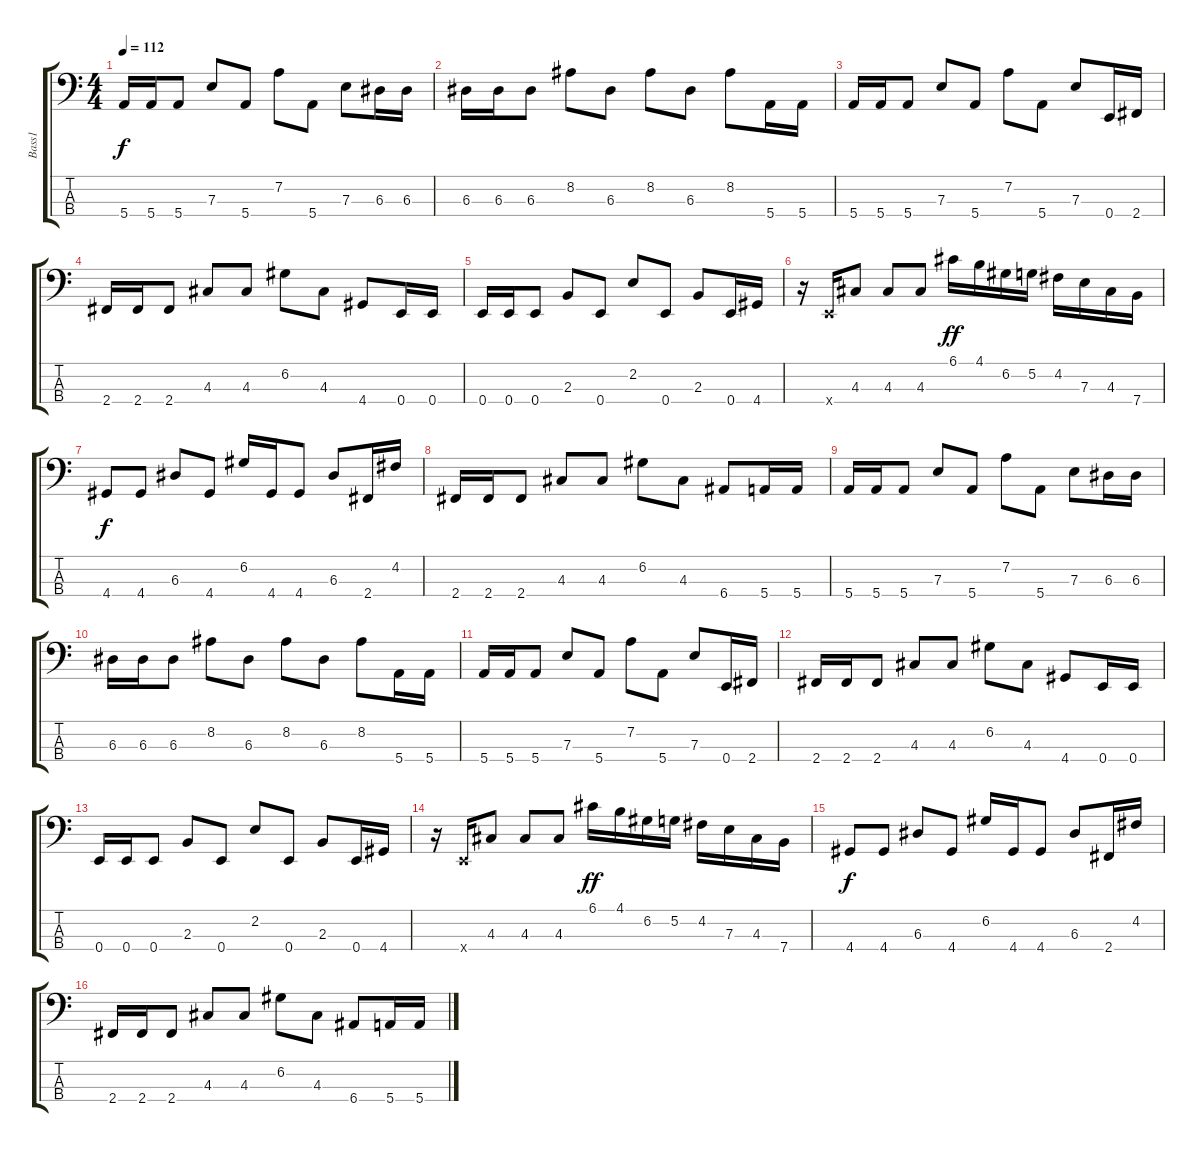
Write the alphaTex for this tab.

\track ("Bass1" "Bass1") {instrument slapbass1}
\staff {score tabs}
\tuning (G2 D2 A1 E1) {hide}
\ts (4 4)
\tempo 112
\clef f4
\ks c
5.4.16{dy f} 5.4.16 5.4.8 7.3.8 5.4.8 7.2.8 5.4.8 7.3.8 6.3.16 6.3.16 |
6.3.16 6.3.16 6.3.8 8.2.8 6.3.8 8.2.8 6.3.8 8.2.8 5.4.16 5.4.16 |
5.4.16 5.4.16 5.4.8 7.3.8 5.4.8 7.2.8 5.4.8 7.3.8 0.4.16 2.4.16 |
2.4.16 2.4.16 2.4.8 4.3.8 4.3.8 6.2.8 4.3.8 4.4.8 0.4.16 0.4.16 |
0.4.16 0.4.16 0.4.8 2.3.8 0.4.8 2.2.8 0.4.8 2.3.8 0.4.16 4.4.16 |
r.16 0.4{x}.16 4.3.8 4.3.8 4.3.8 6.1.16{dy ff} 4.1.16 6.2.16 5.2.16 4.2.16 7.3.16 4.3.16 7.4.16 |
4.4.8{dy f} 4.4.8 6.3.8 4.4.8 6.2.16 4.4.16 4.4.8 6.3.8 2.4.16 4.2.16 |
2.4.16 2.4.16 2.4.8 4.3.8 4.3.8 6.2.8 4.3.8 6.4.8 5.4.16 5.4.16 |
5.4.16 5.4.16 5.4.8 7.3.8 5.4.8 7.2.8 5.4.8 7.3.8 6.3.16 6.3.16 |
6.3.16 6.3.16 6.3.8 8.2.8 6.3.8 8.2.8 6.3.8 8.2.8 5.4.16 5.4.16 |
5.4.16 5.4.16 5.4.8 7.3.8 5.4.8 7.2.8 5.4.8 7.3.8 0.4.16 2.4.16 |
2.4.16 2.4.16 2.4.8 4.3.8 4.3.8 6.2.8 4.3.8 4.4.8 0.4.16 0.4.16 |
0.4.16 0.4.16 0.4.8 2.3.8 0.4.8 2.2.8 0.4.8 2.3.8 0.4.16 4.4.16 |
r.16 0.4{x}.16 4.3.8 4.3.8 4.3.8 6.1.16{dy ff} 4.1.16 6.2.16 5.2.16 4.2.16 7.3.16 4.3.16 7.4.16 |
4.4.8{dy f} 4.4.8 6.3.8 4.4.8 6.2.16 4.4.16 4.4.8 6.3.8 2.4.16 4.2.16 |
2.4.16 2.4.16 2.4.8 4.3.8 4.3.8 6.2.8 4.3.8 6.4.8 5.4.16 5.4.16
